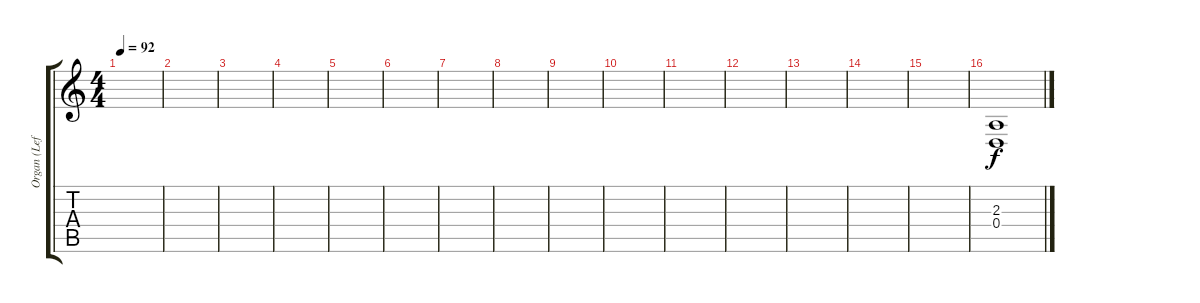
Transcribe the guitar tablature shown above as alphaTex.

\track ("Organ (Left Hand)" "Organ (Lef") {instrument churchorgan}
\staff {score tabs}
\tuning (E4 B3 G3 D3 A2 E2) {hide}
\ts (4 4)
\tempo 92
\clef g2
\ks c
|
|
|
|
|
|
|
|
|
|
|
|
|
|
|
(2.3 0.4).1
